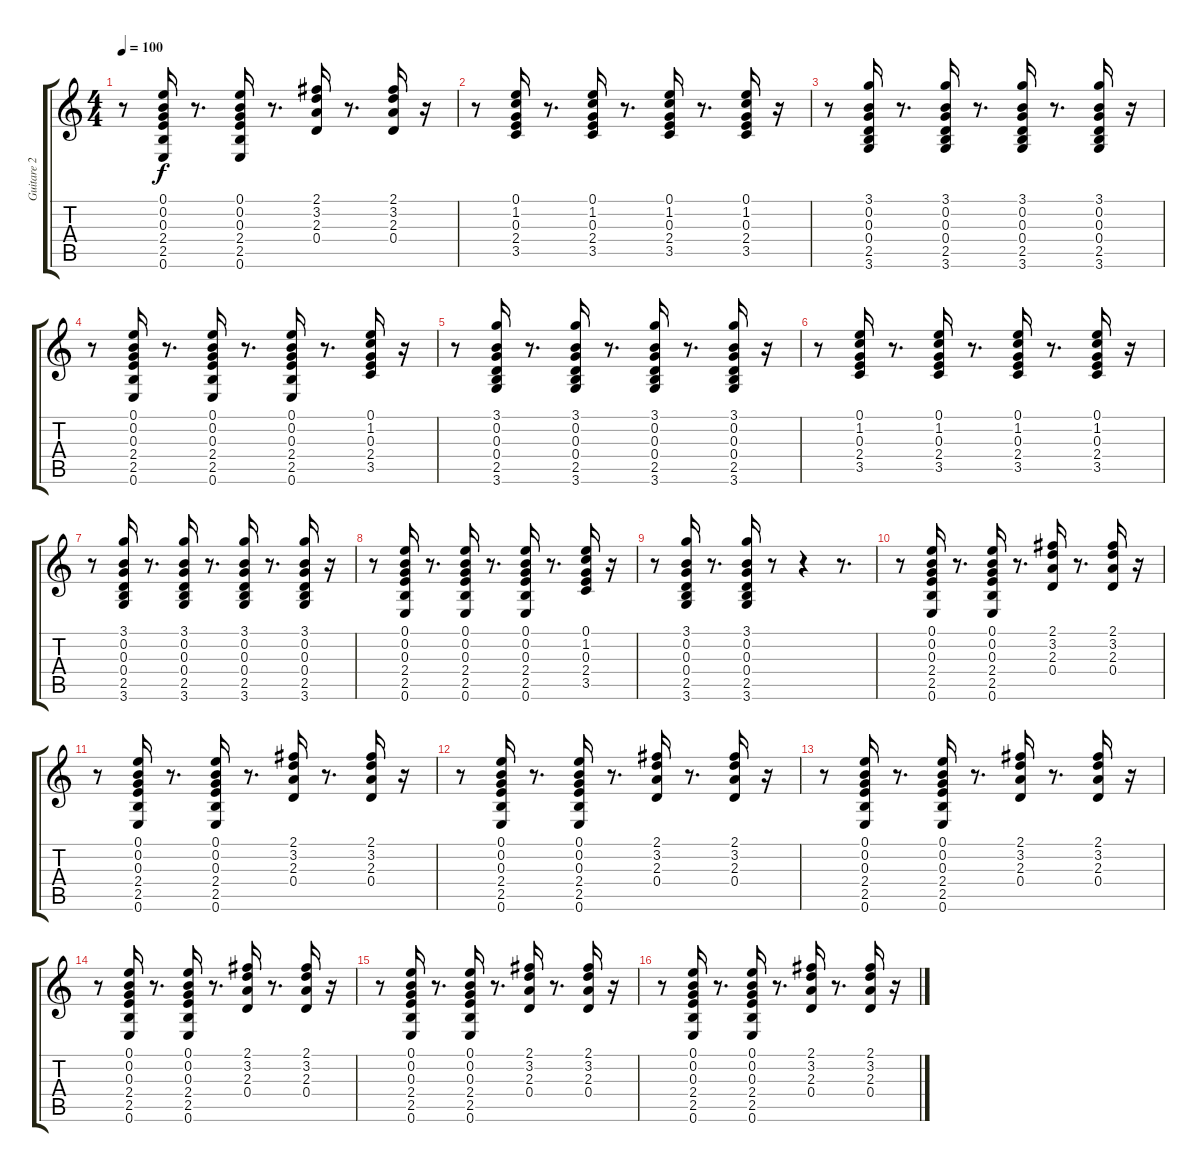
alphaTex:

\track ("Guitare 2" "Guitare 2") {instrument electricguitarclean}
\staff {score tabs}
\tuning (E4 B3 G3 D3 A2 E2) {hide}
\ts (4 4)
\tempo 100
\clef g2
\ks c
r.8{dy f} (0.1 0.2 0.3 2.4 2.5 0.6).16 r.8{d} (0.1 0.2 0.3 2.4 2.5 0.6).16 r.8{d} (2.1 3.2 2.3 0.4).16 r.8{d} (2.1 3.2 2.3 0.4).16 r.16 |
r.8 (0.1 1.2 0.3 2.4 3.5).16 r.8{d} (0.1 1.2 0.3 2.4 3.5).16 r.8{d} (0.1 1.2 0.3 2.4 3.5).16 r.8{d} (0.1 1.2 0.3 2.4 3.5).16 r.16 |
r.8 (3.1 0.2 0.3 0.4 2.5 3.6).16 r.8{d} (3.1 0.2 0.3 0.4 2.5 3.6).16 r.8{d} (3.1 0.2 0.3 0.4 2.5 3.6).16 r.8{d} (3.1 0.2 0.3 0.4 2.5 3.6).16 r.16 |
r.8 (0.1 0.2 0.3 2.4 2.5 0.6).16 r.8{d} (0.1 0.2 0.3 2.4 2.5 0.6).16 r.8{d} (0.1 0.2 0.3 2.4 2.5 0.6).16 r.8{d} (0.1 1.2 0.3 2.4 3.5).16 r.16 |
r.8 (3.1 0.2 0.3 0.4 2.5 3.6).16 r.8{d} (3.1 0.2 0.3 0.4 2.5 3.6).16 r.8{d} (3.1 0.2 0.3 0.4 2.5 3.6).16 r.8{d} (3.1 0.2 0.3 0.4 2.5 3.6).16 r.16 |
r.8 (0.1 1.2 0.3 2.4 3.5).16 r.8{d} (0.1 1.2 0.3 2.4 3.5).16 r.8{d} (0.1 1.2 0.3 2.4 3.5).16 r.8{d} (0.1 1.2 0.3 2.4 3.5).16 r.16 |
r.8 (3.1 0.2 0.3 0.4 2.5 3.6).16 r.8{d} (3.1 0.2 0.3 0.4 2.5 3.6).16 r.8{d} (3.1 0.2 0.3 0.4 2.5 3.6).16 r.8{d} (3.1 0.2 0.3 0.4 2.5 3.6).16 r.16 |
r.8 (0.1 0.2 0.3 2.4 2.5 0.6).16 r.8{d} (0.1 0.2 0.3 2.4 2.5 0.6).16 r.8{d} (0.1 0.2 0.3 2.4 2.5 0.6).16 r.8{d} (0.1 1.2 0.3 2.4 3.5).16 r.16 |
r.8 (3.1 0.2 0.3 0.4 2.5 3.6).16 r.8{d} (3.1 0.2 0.3 0.4 2.5 3.6).16 r.8 r.4 r.8{d} |
r.8 (0.1 0.2 0.3 2.4 2.5 0.6).16 r.8{d} (0.1 0.2 0.3 2.4 2.5 0.6).16 r.8{d} (2.1 3.2 2.3 0.4).16 r.8{d} (2.1 3.2 2.3 0.4).16 r.16 |
r.8 (0.1 0.2 0.3 2.4 2.5 0.6).16 r.8{d} (0.1 0.2 0.3 2.4 2.5 0.6).16 r.8{d} (2.1 3.2 2.3 0.4).16 r.8{d} (2.1 3.2 2.3 0.4).16 r.16 |
r.8 (0.1 0.2 0.3 2.4 2.5 0.6).16 r.8{d} (0.1 0.2 0.3 2.4 2.5 0.6).16 r.8{d} (2.1 3.2 2.3 0.4).16 r.8{d} (2.1 3.2 2.3 0.4).16 r.16 |
r.8 (0.1 0.2 0.3 2.4 2.5 0.6).16 r.8{d} (0.1 0.2 0.3 2.4 2.5 0.6).16 r.8{d} (2.1 3.2 2.3 0.4).16 r.8{d} (2.1 3.2 2.3 0.4).16 r.16 |
r.8 (0.1 0.2 0.3 2.4 2.5 0.6).16 r.8{d} (0.1 0.2 0.3 2.4 2.5 0.6).16 r.8{d} (2.1 3.2 2.3 0.4).16 r.8{d} (2.1 3.2 2.3 0.4).16 r.16 |
r.8 (0.1 0.2 0.3 2.4 2.5 0.6).16 r.8{d} (0.1 0.2 0.3 2.4 2.5 0.6).16 r.8{d} (2.1 3.2 2.3 0.4).16 r.8{d} (2.1 3.2 2.3 0.4).16 r.16 |
r.8 (0.1 0.2 0.3 2.4 2.5 0.6).16 r.8{d} (0.1 0.2 0.3 2.4 2.5 0.6).16 r.8{d} (2.1 3.2 2.3 0.4).16 r.8{d} (2.1 3.2 2.3 0.4).16 r.16
